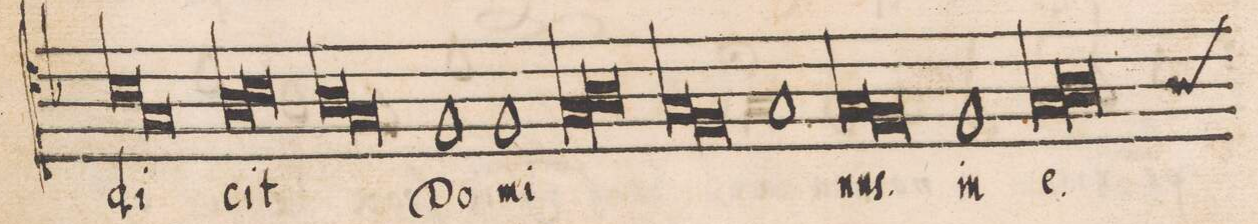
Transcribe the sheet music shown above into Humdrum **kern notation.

**kern	**text
*I"TENOR	*
*clefC4	*
*k[b-]	*
*met(C|)	*
*M2/1	*
1B-	di-
=16	=16
1G	.
*Xlig	*
*lig	*
1A	-cit
=17	=17
1B-	.
*Xlig	*
*lig	*
1A	.
=18	=18
1G	.
*Xlig	*
1F	Do-
=19	=19
1F	-mi-
*lig	*
1G	.
=20	=20
1A	.
*Xlig	*
*lig	*
1G	.
=21	=21
1F	.
*Xlig	*
1G	.
=22	=22
*lig	*
1G	-nus.
1F	.
*Xlig	*
=23	=23
1F	in
*lig	*
1G	e.-
=24	=24
*custos:A	*
1A	.
*Xlig	*
*-	*-
